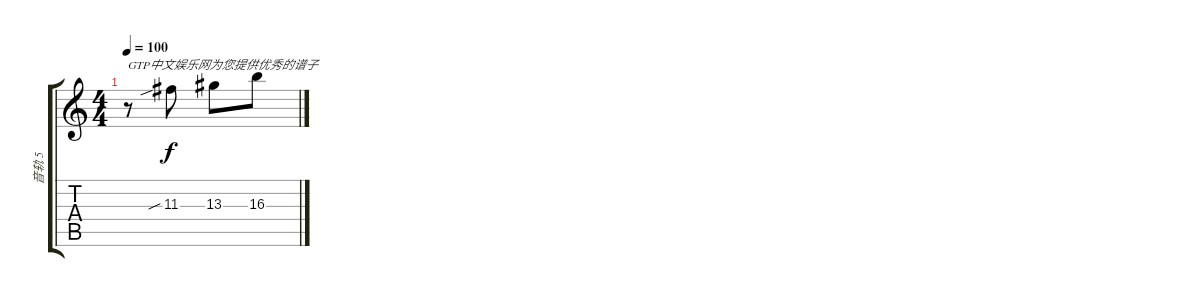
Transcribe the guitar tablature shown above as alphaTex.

\track ("音轨 5" "音轨 5") {instrument acousticguitarsteel}
\staff {score tabs}
\tuning (E4 B3 G3 D3 A2 E2) {hide}
\ts (4 4)
\tempo 100
\clef g2
\ks c
r.8{txt "GTP中文娱乐网为您提供优秀的谱子" dy f} 11.3{sib}.8 13.3.8 16.3.8
